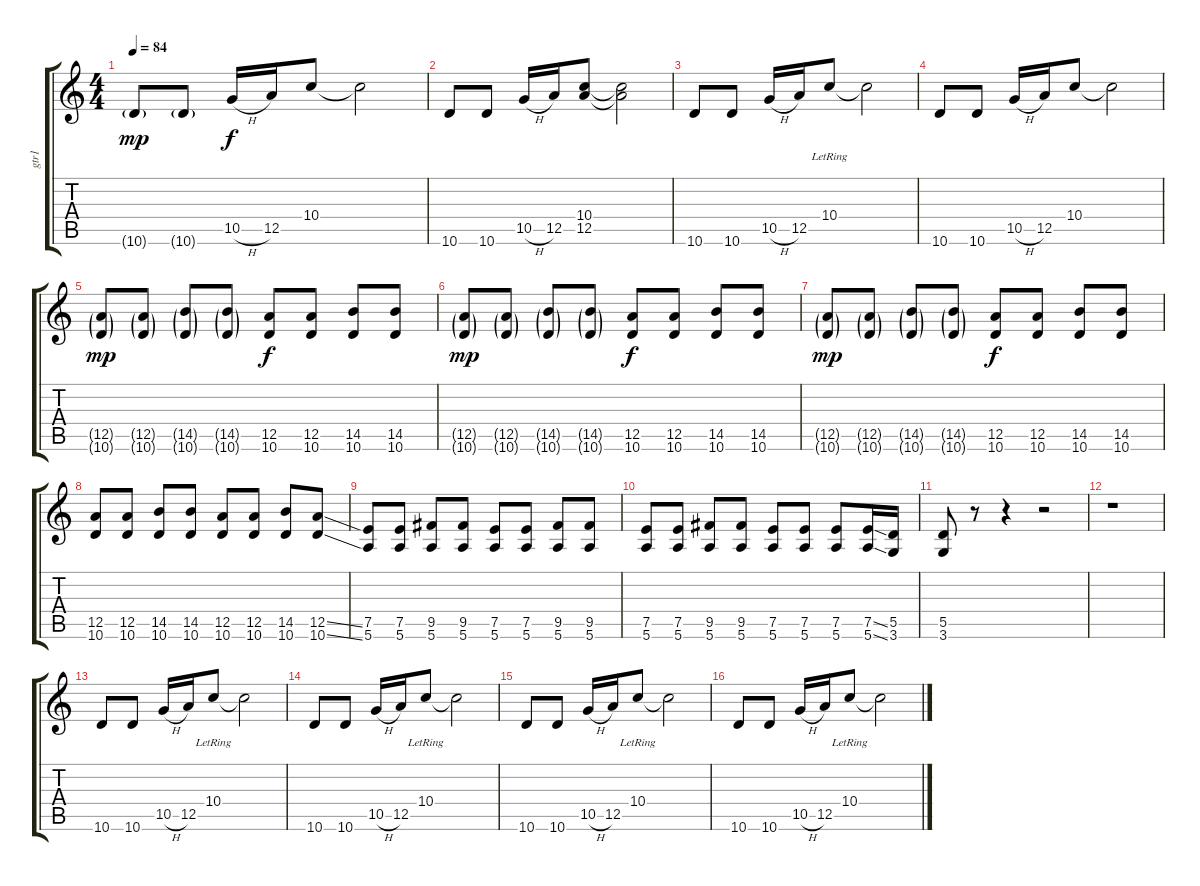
\track ("gtr1" "gtr1") {instrument distortionguitar}
\staff {score tabs}
\tuning (E4 B3 G3 D3 A2 E2) {hide}
\ts (4 4)
\tempo 84
\clef g2
\ks c
10.6{g}.8{dy mp instrument distortionguitar} 10.6{g}.8 10.5{h}.16{dy f} 12.5.16 10.4.8 10.4{t}.2 |
10.6.8 10.6.8 10.5{h}.16 12.5.16 (10.4 12.5).8 (10.4{t} 12.5{t}).2 |
10.6.8 10.6.8 10.5{h}.16 12.5.16 10.4{lr}.8 10.4{t}.2 |
10.6.8 10.6.8 10.5{h}.16 12.5.16 10.4.8 10.4{t}.2 |
(12.5{g} 10.6{g}).8{dy mp} (12.5{g} 10.6{g}).8 (14.5{g} 10.6{g}).8 (14.5{g} 10.6{g}).8 (12.5 10.6).8{dy f} (12.5 10.6).8 (14.5 10.6).8 (14.5 10.6).8 |
(12.5{g} 10.6{g}).8{dy mp} (12.5{g} 10.6{g}).8 (14.5{g} 10.6{g}).8 (14.5{g} 10.6{g}).8 (12.5 10.6).8{dy f} (12.5 10.6).8 (14.5 10.6).8 (14.5 10.6).8 |
(12.5{g} 10.6{g}).8{dy mp} (12.5{g} 10.6{g}).8 (14.5{g} 10.6{g}).8 (14.5{g} 10.6{g}).8 (12.5 10.6).8{dy f} (12.5 10.6).8 (14.5 10.6).8 (14.5 10.6).8 |
(12.5 10.6).8 (12.5 10.6).8 (14.5 10.6).8 (14.5 10.6).8 (12.5 10.6).8 (12.5 10.6).8 (14.5 10.6).8 (12.5{ss} 10.6{ss}).8 |
(7.5 5.6).8 (7.5 5.6).8 (9.5 5.6).8 (9.5 5.6).8 (7.5 5.6).8 (7.5 5.6).8 (9.5 5.6).8 (9.5 5.6).8 |
(7.5 5.6).8 (7.5 5.6).8 (9.5 5.6).8 (9.5 5.6).8 (7.5 5.6).8 (7.5 5.6).8 (7.5 5.6).8 (7.5{ss} 5.6{ss}).16 (5.5 3.6).16 |
(5.5 3.6).8 r.8 r.4 r.2 |
r.1 |
10.6.8 10.6.8 10.5{h}.16 12.5.16 10.4{lr}.8 10.4{t}.2 |
10.6.8 10.6.8 10.5{h}.16 12.5.16 10.4{lr}.8 10.4{t}.2 |
10.6.8 10.6.8 10.5{h}.16 12.5.16 10.4{lr}.8 10.4{t}.2 |
10.6.8 10.6.8 10.5{h}.16 12.5.16 10.4{lr}.8 10.4{t}.2
